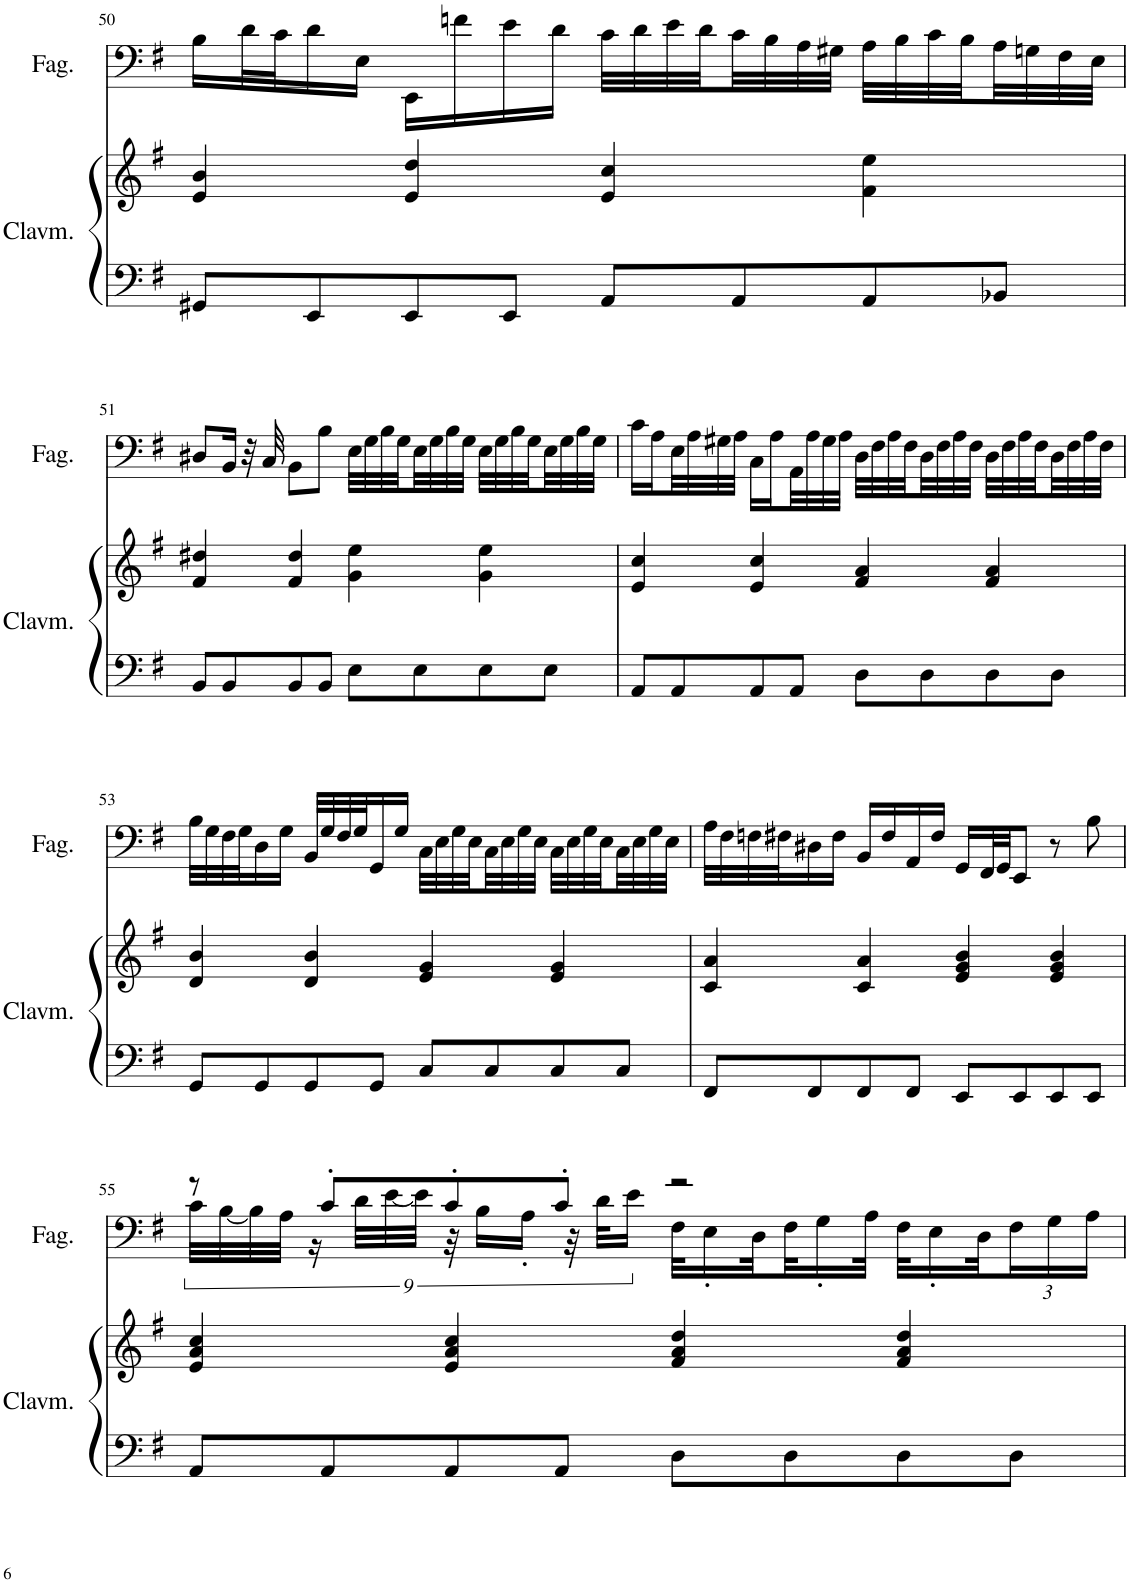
**kern	**kern	**kern
*part2	*part2	*part1
*staff3	*staff2	*staff1
*I"Clavicémbalo	*	*I"Fagot, Fagotto
*I'Clavm.	*	*I'Fag.
!!LO:PB:g=z
*clefF4	*clefG2	*clefF4
*k[f#]	*k[f#]	*k[f#]
*M4/4	*M4/4	*M4/4
=50	=50	=50
8GG#X/L	4e/ 4b/	16B\LL
.	.	32d\L
.	.	32c\J
8EE/	.	16d\
.	.	16E\JJ
8EE/	4e/ 4dd/	16EE\LL
.	.	16fn\
8EE/J	.	16e\
.	.	16d\JJ
8AA/L	4e/ 4cc/	32c\LLL
.	.	32d\
.	.	32e\
.	.	32d\
8AA/	.	32c\
.	.	32B\
.	.	32A\
.	.	32G#X\JJJ
8AA/	4f#\ 4ee\	32A\LLL
.	.	32B\
.	.	32c\
.	.	32B\
8BB-X/J	.	32A\
.	.	32Gn\
.	.	32F#\
.	.	32E\JJJ
!!LO:LB:g=z
=51	=51	=51
8BB/L	4f#/ 4dd#X/	8D#X/L
8BB/	.	16BB/Jk
.	.	32r
.	.	32C/
8BB/	4f#/ 4dd#/	8BB\L
8BB/J	.	8B\J
8E\L	4g\ 4ee\	32E\LLL
.	.	32G\
.	.	32B\
.	.	32G\
8E\	.	32E\
.	.	32G\
.	.	32B\
.	.	32G\JJJ
8E\	4g\ 4ee\	32E\LLL
.	.	32G\
.	.	32B\
.	.	32G\
8E\J	.	32E\
.	.	32G\
.	.	32B\
.	.	32G\JJJ
=52	=52	=52
8AA/L	4e/ 4cc/	16c\LL
.	.	16A\
8AA/	.	32E\L
.	.	32A\
.	.	32G#X\
.	.	32A\JJJ
8AA/	4e/ 4cc/	16C\LL
.	.	16A\
8AA/J	.	32AA\L
.	.	32A\
.	.	32G#\
.	.	32A\JJJ
8D\L	4f#/ 4a/	32D\LLL
.	.	32F#\
.	.	32A\
.	.	32F#\
8D\	.	32D\
.	.	32F#\
.	.	32A\
.	.	32F#\JJJ
8D\	4f#/ 4a/	32D\LLL
.	.	32F#\
.	.	32A\
.	.	32F#\
8D\J	.	32D\
.	.	32F#\
.	.	32A\
.	.	32F#\JJJ
!!LO:LB:g=z
=53	=53	=53
8GG/L	4d/ 4b/	32B\LLL
.	.	32G\
.	.	32F#\
.	.	32G\J
8GG/	.	16D\
.	.	16G\JJ
8GG/	4d/ 4b/	32BB/LLL
.	.	32G/
.	.	32F#/
.	.	32G/J
8GG/J	.	16GG/
.	.	16G/JJ
8C/L	4e/ 4g/	32C\LLL
.	.	32E\
.	.	32G\
.	.	32E\
8C/	.	32C\
.	.	32E\
.	.	32G\
.	.	32E\JJJ
8C/	4e/ 4g/	32C\LLL
.	.	32E\
.	.	32G\
.	.	32E\
8C/J	.	32C\
.	.	32E\
.	.	32G\
.	.	32E\JJJ
=54	=54	=54
8FF#/L	4c/ 4a/	32A\LLL
.	.	32F#\
.	.	32Fn\
.	.	32F#X\J
8FF#/	.	16D#X\
.	.	16F#\JJ
8FF#/	4c/ 4a/	16BB/LL
.	.	16F#/
8FF#/J	.	16AA/
.	.	16F#/JJ
8EE/L	4e/ 4g/ 4b/	16GG/LL
.	.	32FF#/L
.	.	32GG/JJ
8EE/	.	8EE/J
8EE/	4e/ 4g/ 4b/	8r
8EE/J	.	8B\
!!LO:LB:g=z
=55	=55	=55
*	*	*^
8AA/L	4e/ 4a/ 4cc/	8r	36c\LLL
.	.	.	[36B\
.	.	.	5760ryy
.	.	.	36B\]
.	.	.	36A\JJJ
.	.	.	18r
8AA/	.	8c'/L	.
.	.	.	36d\LLL
.	.	.	[36e\
.	.	.	36e\JJJ]
8AA/	4e/ 4a/ 4cc/	8c'/	.
.	.	.	36r
.	.	.	18B\LL
.	.	.	18A'\JJ
8AA/J	.	8c'/J	.
.	.	.	36r
.	.	.	36d\KLL
.	.	.	18e\JJ
8D\L	4f#/ 4a/ 4dd/	2r	.
.	.	.	32F#\KLL
.	.	.	16E'\
.	.	.	32D\L
8D\	.	.	.
.	.	.	32F#\J
.	.	.	16G'\
.	.	.	32A\JJk
8D\	4f#/ 4a/ 4dd/	.	.
.	.	.	32F#\KLL
.	.	.	16E'\
.	.	.	32D\K
8D\J	.	.	.
*	*	*	*Xbrackettup
.	.	.	24F#\
.	.	.	24G\
.	.	.	24A\JJ
5760ryy	5760ryy	5760ryy	.
*	*	*v	*v
=	=	=
*-	*-	*-
